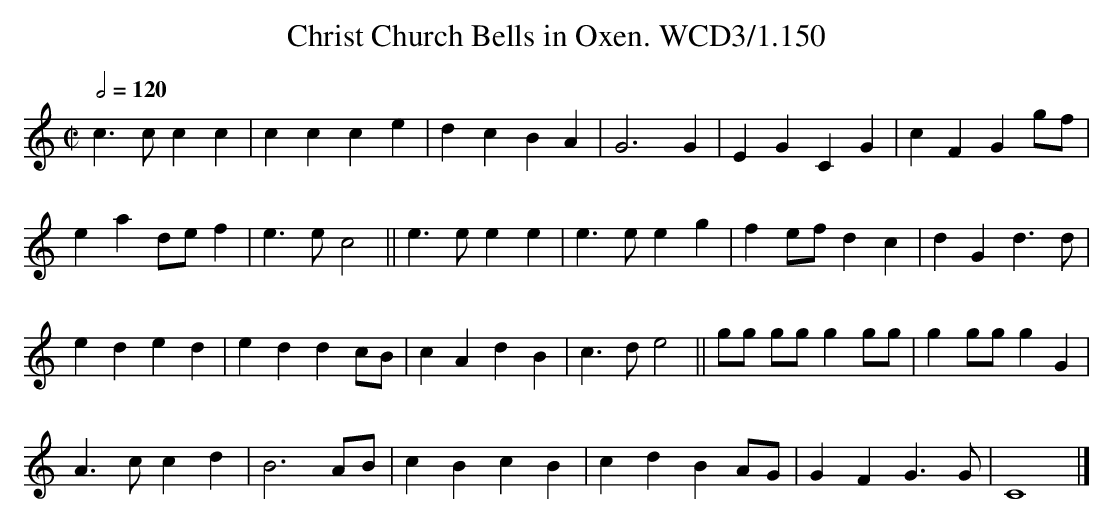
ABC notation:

X:1
T:Christ Church Bells in Oxen. WCD3/1.150
M:C|
L:1/8
Q:1/2=120
K:C
c3c c2c2|c2c2c2e2|d2c2B2A2|\
G6G2|E2G2 C2G2|c2F2 G2gf|
e2a2 def2|e3e c4||e3e e2e2|\
e3e e2g2|f2ef d2c2|d2G2 d3d|
e2d2 e2d2|e2d2 d2cB|c2A2 d2B2|\
c3d e4||gg gg g2gg|g2gg g2G2|
A3c c2d2|B6 AB|c2B2 c2B2|\
c2d2 B2AG|G2F2 G3G|C8|]
